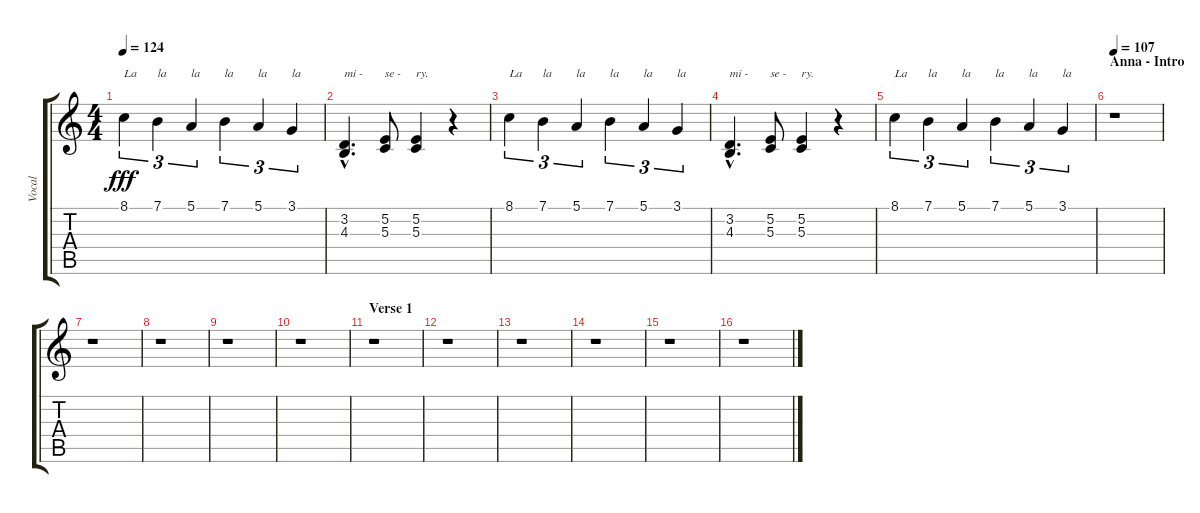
\track ("Vocal" "Vocal") {instrument altosax}
\staff {score tabs}
\tuning (E4 B3 G3 D3 A2 E2) {hide}
\ts (4 4)
\tempo 124
\clef g2
\ks c
8.1.4{tu (3 2) txt "La" dy fff volume 10} 7.1.4{tu (3 2) txt "la"} 5.1.4{tu (3 2) txt "la"} 7.1.4{tu (3 2) txt "la"} 5.1.4{tu (3 2) txt "la"} 3.1.4{tu (3 2) txt "la"} |
(3.2{hac} 4.3{hac}).4{d txt "mi -"} (5.2 5.3).8{txt "se -"} (5.2 5.3).4{txt "ry."} r.4 |
8.1.4{tu (3 2) txt "La" volume 8} 7.1.4{tu (3 2) txt "la"} 5.1.4{tu (3 2) txt "la"} 7.1.4{tu (3 2) txt "la"} 5.1.4{tu (3 2) txt "la"} 3.1.4{tu (3 2) txt "la"} |
(3.2{hac} 4.3{hac}).4{d txt "mi -" volume 6} (5.2 5.3).8{txt "se -"} (5.2 5.3).4{txt "ry."} r.4 |
8.1.4{tu (3 2) txt "La" volume 3} 7.1.4{tu (3 2) txt "la"} 5.1.4{tu (3 2) txt "la" volume 2} 7.1.4{tu (3 2) txt "la"} 5.1.4{tu (3 2) txt "la" volume 1} 3.1.4{tu (3 2) txt "la"} |
\section ("" "Anna - Intro")
\tempo 107
r.1 |
r.1 |
r.1 |
r.1 |
r.1 |
\section ("" "Verse 1")
r.1 |
r.1 |
r.1 |
r.1 |
r.1 |
r.1
